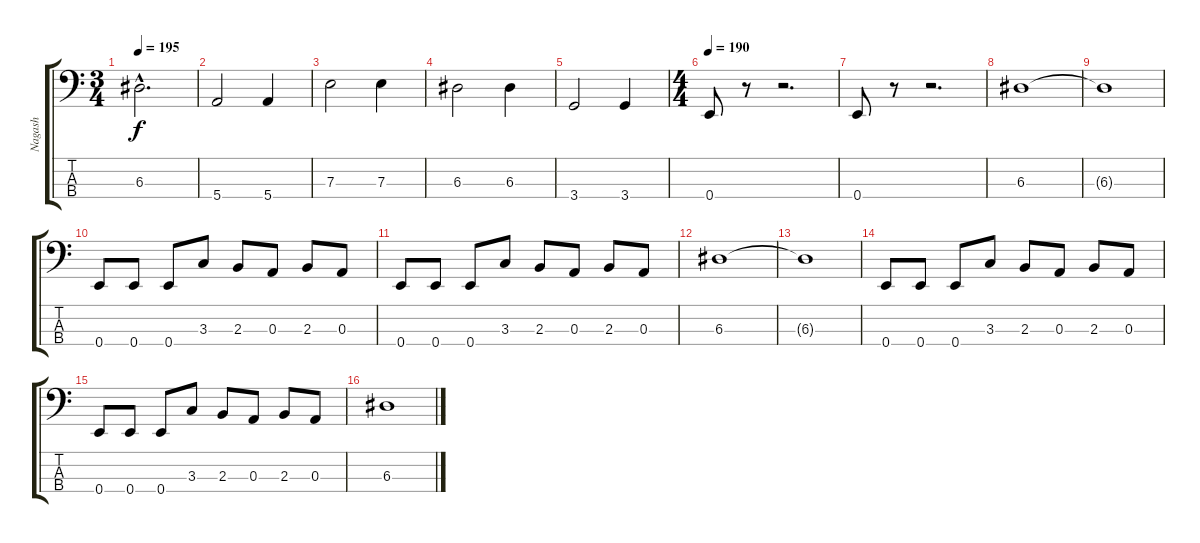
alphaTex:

\track ("Nagash" "Nagash") {instrument electricbassfinger}
\staff {score tabs}
\tuning (G2 D2 A1 E1) {hide}
\ts (3 4)
\tempo 195
\clef f4
\ks c
6.3{hac t}.2{d dy f} |
5.4.2 5.4.4 |
7.3.2 7.3.4 |
6.3.2 6.3.4 |
3.4.2 3.4.4 |
\ts (4 4)
\tempo 190
0.4.8 r.8 r.2{d} |
0.4.8 r.8 r.2{d} |
6.3.1 |
6.3{t}.1 |
0.4.8 0.4.8 0.4.8 3.3.8 2.3.8 0.3.8 2.3.8 0.3.8 |
0.4.8 0.4.8 0.4.8 3.3.8 2.3.8 0.3.8 2.3.8 0.3.8 |
6.3.1 |
6.3{t}.1 |
0.4.8 0.4.8 0.4.8 3.3.8 2.3.8 0.3.8 2.3.8 0.3.8 |
0.4.8 0.4.8 0.4.8 3.3.8 2.3.8 0.3.8 2.3.8 0.3.8 |
6.3.1
